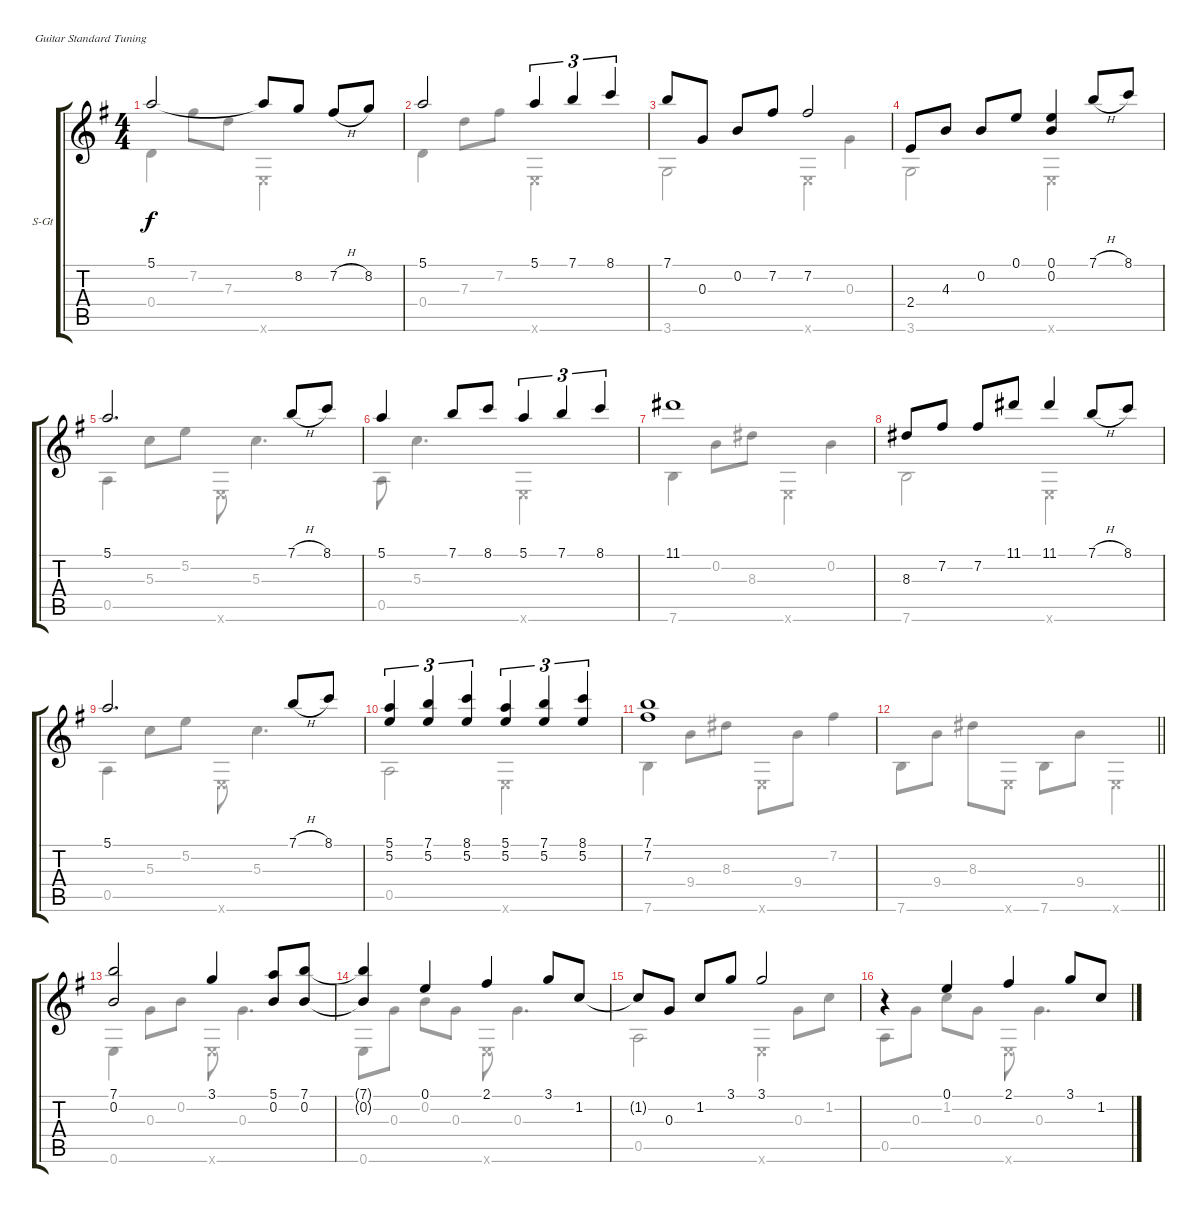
\defaultSystemsLayout 4
\bracketExtendMode groupsimilarinstruments
\firstSystemTrackNameOrientation horizontal
\otherSystemsTrackNameOrientation horizontal
\track ("Steel Guitar" "S-Gt") {instrument acousticguitarsteel}
\staff {score tabs}
\tuning (E4 B3 G3 D3 A2 E2)
\voice
\ts (4 4)
\tempo (120 hide)
\clef g2
\scale
0.377558
\ks g
5.1.2{dy f} 5.1{t}.8 8.2.8 7.2{h}.8 8.2.8 |
\scale
0.308155 5.1.2 5.1.4{tu (3 2)} 7.1.4{tu (3 2)} 8.1.4{tu (3 2)} |
\scale
0.314239 7.1.8 0.3.8 0.2.8 7.2.8 7.2.2 |
\scale
0.383278 2.4.8 4.3.8 0.2.8 0.1.8 (0.1 0.2).4 7.1{h}.8 8.1.8 |
\scale
0.305701 5.1.2{d} 7.1{h}.8 8.1.8 |
\scale
0.310982 5.1.4 7.1.8 8.1.8 5.1.4{tu (3 2)} 7.1.4{tu (3 2)} 8.1.4{tu (3 2)} |
\scale
0.357376 11.1.1 |
\scale
0.330738 8.3.8 7.2.8 7.2.8 11.1.8 11.1.4 7.1{h}.8 8.1.8 |
\scale
0.311625 5.1.2{d} 7.1{h}.8 8.1.8 |
\scale
0.368087 (5.1 5.2).4{tu (3 2)} (7.1 5.2).4{tu (3 2)} (8.1 5.2).4{tu (3 2)} (5.1 5.2).4{tu (3 2)} (7.1 5.2).4{tu (3 2)} (8.1 5.2).4{tu (3 2)} |
\scale
0.316789 (7.1 7.2).1 |
\scale
0.315113
\barLineRight lightlight
|
\scale
0.379724 (7.1 0.2).2 3.1.4 (5.1 0.2).8 (7.1 0.2).8 |
\scale
0.305137 (7.1{t} 0.2{t}).4 0.1.4 2.1.4 3.1.8 1.2.8 |
\scale
0.315085 1.2{t}.8 0.3.8 1.2.8 3.1.8 3.1.2 |
\scale
0.386861 r.4 0.1.4 2.1.4 3.1.8 1.2.8
\voice
\clef g2
\ottava regular
\simile none
\scale
0.377558
\ks g
0.4.4{dy f} 7.2.8 7.3.8 0.6{x}.2 |
\scale
0.308155 0.4.4 7.3.8 7.2.8 0.6{x}.2 |
\scale
0.314239 3.6.2 0.6{x}.4 0.3.4 |
\scale
0.383278 3.6.2 0.6{x}.2 |
\scale
0.305701 0.5.4 5.3.8 5.2.8 0.6{x}.8 5.3.4{d} |
\scale
0.310982 0.5.8 5.3.4{d} 0.6{x}.2 |
\scale
0.357376 7.6.4 0.2.8 8.3.8 0.6{x}.4 0.2.4 |
\scale
0.330738 7.6.2 0.6{x}.2 |
\scale
0.311625 0.5.4 5.3.8 5.2.8 0.6{x}.8 5.3.4{d} |
\scale
0.368087 0.5.2 0.6{x}.2 |
\scale
0.316789 7.6.4 9.4.8 8.3.8 0.6{x}.8 9.4.8 7.2.4 |
\scale
0.315113
\barLineRight lightlight
7.6.8 9.4.8 8.3.8 0.6{x}.8 7.6.8 9.4.8 0.6{x}.4 |
\scale
0.379724 0.6.4 0.3.8 0.2.8 0.6{x}.8 0.3.4{d} |
\scale
0.305137 0.6.8 0.3.8 0.2.8 0.3.8 0.6{x}.8 0.3.4{d} |
\scale
0.315085 0.5.2 0.6{x}.4 0.3.8 1.2.8 |
\scale
0.386861 0.5.8 0.3.8 1.2.8 0.3.8 0.6{x}.8 0.3.4{d}
